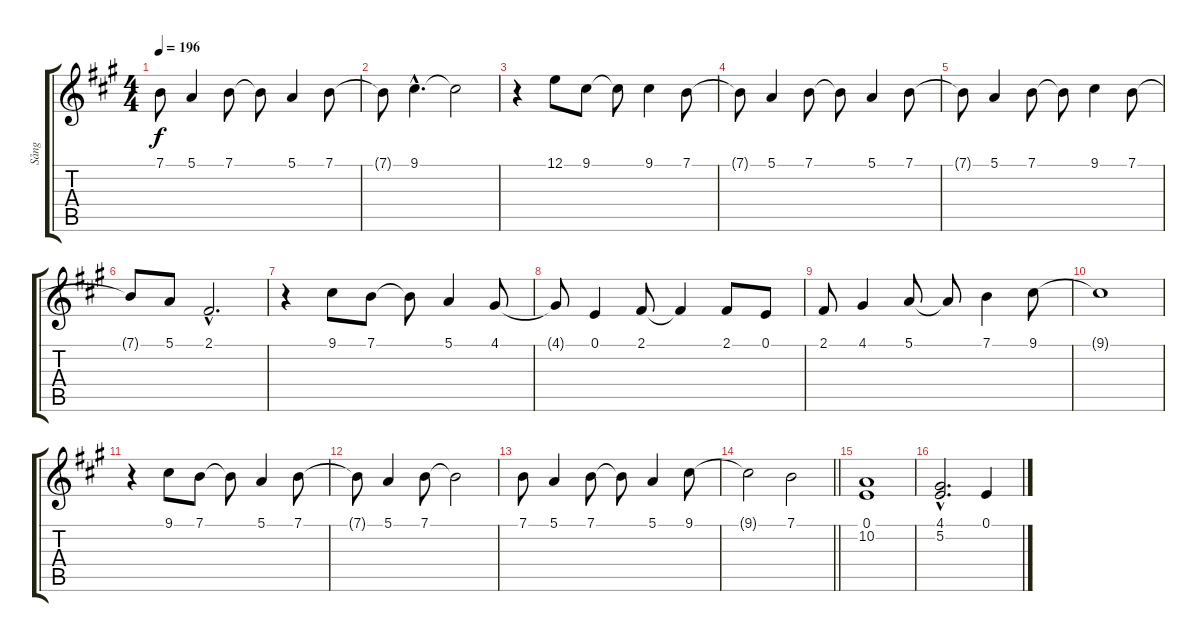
\track ("Sång" "Sång") {instrument altosax}
\staff {score tabs}
\tuning (E4 B3 G3 D3 A2 E2) {hide}
\ts (4 4)
\tempo 196
\clef g2
\ks a
7.1{t}.8{dy f} 5.1.4 7.1.8 7.1{t}.8 5.1.4 7.1.8 |
7.1{t}.8 9.1{hac}.4{d} 9.1{t}.2 |
r.4 12.1.8 9.1.8 9.1{t}.8 9.1.4 7.1.8 |
7.1{t}.8 5.1.4 7.1.8 7.1{t}.8 5.1.4 7.1.8 |
7.1{t}.8 5.1.4 7.1.8 7.1{t}.8 9.1.4 7.1.8 |
7.1{t}.8 5.1.8 2.1{hac}.2{d} |
r.4 9.1.8 7.1.8 7.1{t}.8 5.1.4 4.1.8 |
4.1{t}.8 0.1.4 2.1.8 2.1{t}.4 2.1.8 0.1.8 |
2.1.8 4.1.4 5.1.8 5.1{t}.8 7.1.4 9.1.8 |
9.1{t}.1 |
r.4 9.1.8 7.1.8 7.1{t}.8 5.1.4 7.1.8 |
7.1{t}.8 5.1.4 7.1.8 7.1{t}.2 |
7.1.8 5.1.4 7.1.8 7.1{t}.8 5.1.4 9.1.8 |
\barLineRight lightlight
9.1{t}.2 7.1.2 |
(0.1 10.2).1 |
(4.1{hac} 5.2{hac}).2{d} 0.1.4
